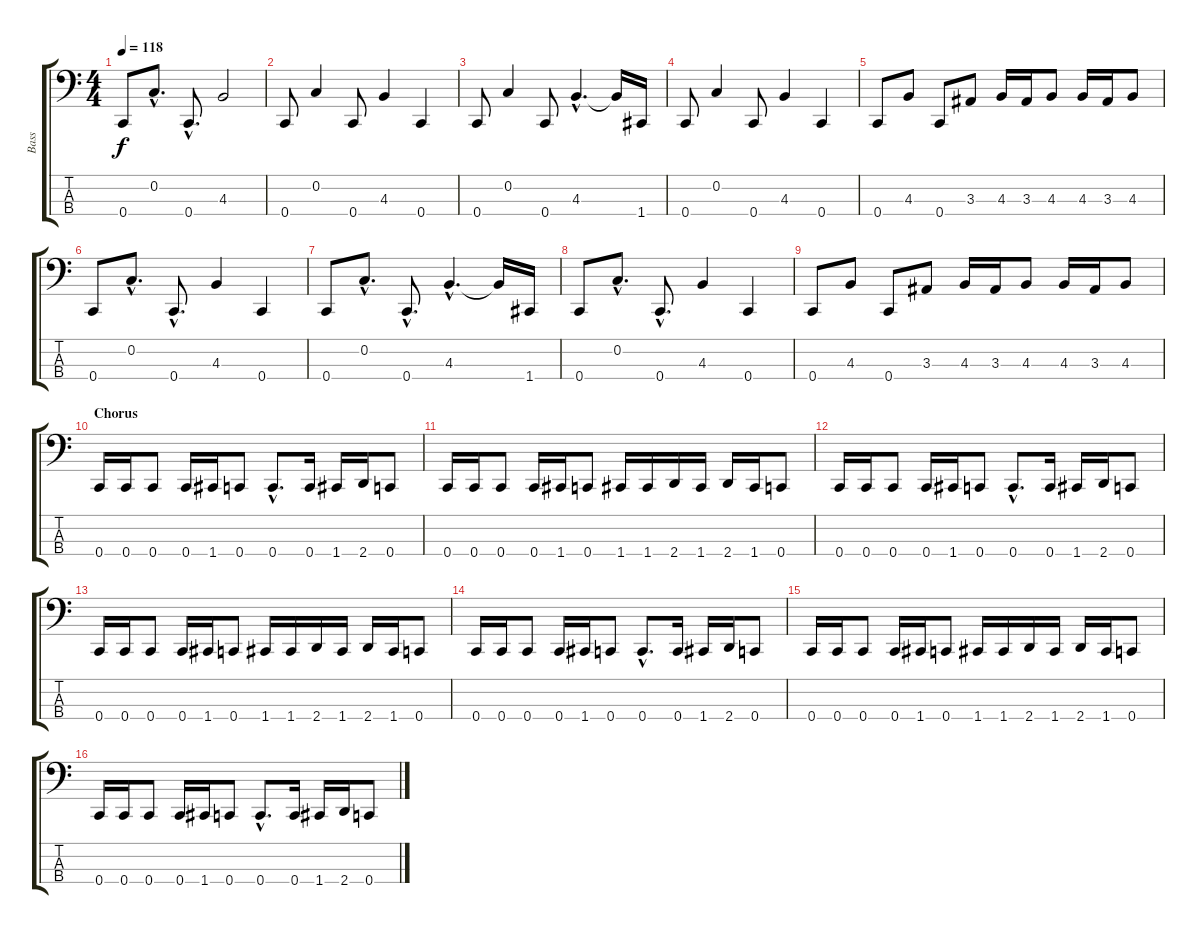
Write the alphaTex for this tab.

\track ("Bass" "Bass") {instrument electricbasspick}
\staff {score tabs}
\tuning (G2 C2 G1 C1) {hide}
\ts (4 4)
\tempo 118
\clef f4
\ks c
0.4.8{dy f} 0.2{hac}.8{d} 0.4{hac}.8{d} 4.3.2 |
0.4.8 0.2.4 0.4.8 4.3.4 0.4.4 |
0.4.8 0.2.4 0.4.8 4.3{hac}.4{d} 4.3{t}.16 1.4.16 |
0.4.8 0.2.4 0.4.8 4.3.4 0.4.4 |
0.4.8 4.3.8 0.4.8 3.3.8 4.3.16 3.3.16 4.3.8 4.3.16 3.3.16 4.3.8 |
0.4.8 0.2{hac}.8{d} 0.4{hac}.8{d} 4.3.4 0.4.4 |
0.4.8 0.2{hac}.8{d} 0.4{hac}.8{d} 4.3{hac}.4{d} 4.3{t}.16 1.4.16 |
0.4.8 0.2{hac}.8{d} 0.4{hac}.8{d} 4.3.4 0.4.4 |
0.4.8 4.3.8 0.4.8 3.3.8 4.3.16 3.3.16 4.3.8 4.3.16 3.3.16 4.3.8 |
\section ("" "Chorus")
0.4.16 0.4.16 0.4.8 0.4.16 1.4.16 0.4.8 0.4{hac}.8{d} 0.4.16 1.4.16 2.4.16 0.4.8 |
0.4.16 0.4.16 0.4.8 0.4.16 1.4.16 0.4.8 1.4.16 1.4.16 2.4.16 1.4.16 2.4.16 1.4.16 0.4.8 |
0.4.16 0.4.16 0.4.8 0.4.16 1.4.16 0.4.8 0.4{hac}.8{d} 0.4.16 1.4.16 2.4.16 0.4.8 |
0.4.16 0.4.16 0.4.8 0.4.16 1.4.16 0.4.8 1.4.16 1.4.16 2.4.16 1.4.16 2.4.16 1.4.16 0.4.8 |
0.4.16 0.4.16 0.4.8 0.4.16 1.4.16 0.4.8 0.4{hac}.8{d} 0.4.16 1.4.16 2.4.16 0.4.8 |
0.4.16 0.4.16 0.4.8 0.4.16 1.4.16 0.4.8 1.4.16 1.4.16 2.4.16 1.4.16 2.4.16 1.4.16 0.4.8 |
0.4.16 0.4.16 0.4.8 0.4.16 1.4.16 0.4.8 0.4{hac}.8{d} 0.4.16 1.4.16 2.4.16 0.4.8
